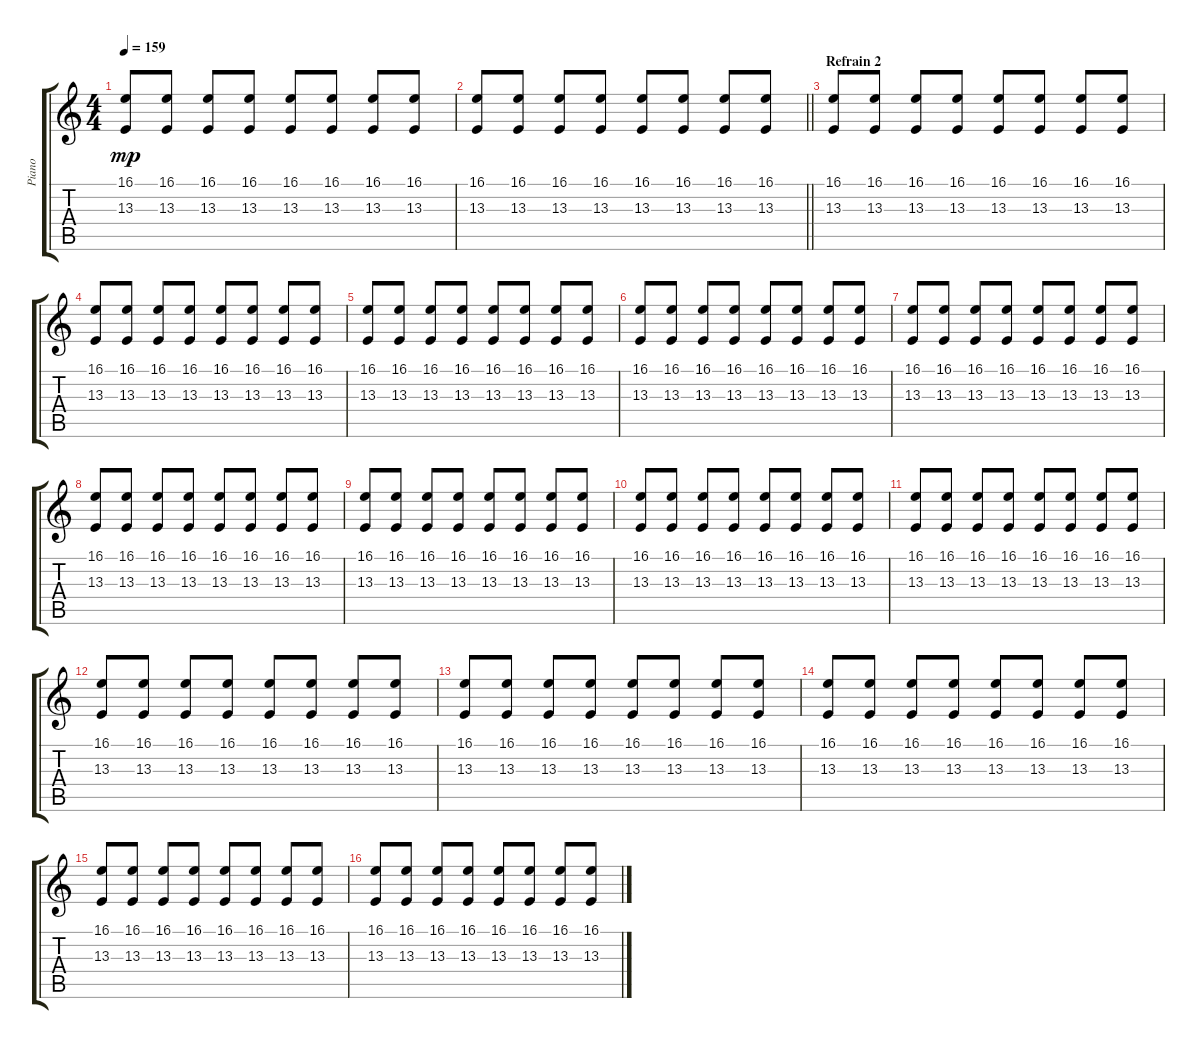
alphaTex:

\track ("Piano" "Piano") {instrument brightacousticpiano}
\staff {score tabs}
\tuning (C4 G3 Eb3 Bb2 F2 C2) {hide}
\ts (4 4)
\tempo 159
\clef g2
\ks c
(16.1 13.3).8{dy mp} (16.1 13.3).8 (16.1 13.3).8 (16.1 13.3).8 (16.1 13.3).8 (16.1 13.3).8 (16.1 13.3).8 (16.1 13.3).8 |
\barLineRight lightlight
(16.1 13.3).8 (16.1 13.3).8 (16.1 13.3).8 (16.1 13.3).8 (16.1 13.3).8 (16.1 13.3).8 (16.1 13.3).8 (16.1 13.3).8 |
\section ("" "Refrain 2")
(16.1 13.3).8 (16.1 13.3).8 (16.1 13.3).8 (16.1 13.3).8 (16.1 13.3).8 (16.1 13.3).8 (16.1 13.3).8 (16.1 13.3).8 |
(16.1 13.3).8 (16.1 13.3).8 (16.1 13.3).8 (16.1 13.3).8 (16.1 13.3).8 (16.1 13.3).8 (16.1 13.3).8 (16.1 13.3).8 |
(16.1 13.3).8 (16.1 13.3).8 (16.1 13.3).8 (16.1 13.3).8 (16.1 13.3).8 (16.1 13.3).8 (16.1 13.3).8 (16.1 13.3).8 |
(16.1 13.3).8 (16.1 13.3).8 (16.1 13.3).8 (16.1 13.3).8 (16.1 13.3).8 (16.1 13.3).8 (16.1 13.3).8 (16.1 13.3).8 |
(16.1 13.3).8 (16.1 13.3).8 (16.1 13.3).8 (16.1 13.3).8 (16.1 13.3).8 (16.1 13.3).8 (16.1 13.3).8 (16.1 13.3).8 |
(16.1 13.3).8 (16.1 13.3).8 (16.1 13.3).8 (16.1 13.3).8 (16.1 13.3).8 (16.1 13.3).8 (16.1 13.3).8 (16.1 13.3).8 |
(16.1 13.3).8 (16.1 13.3).8 (16.1 13.3).8 (16.1 13.3).8 (16.1 13.3).8 (16.1 13.3).8 (16.1 13.3).8 (16.1 13.3).8 |
(16.1 13.3).8 (16.1 13.3).8 (16.1 13.3).8 (16.1 13.3).8 (16.1 13.3).8 (16.1 13.3).8 (16.1 13.3).8 (16.1 13.3).8 |
(16.1 13.3).8 (16.1 13.3).8 (16.1 13.3).8 (16.1 13.3).8 (16.1 13.3).8 (16.1 13.3).8 (16.1 13.3).8 (16.1 13.3).8 |
(16.1 13.3).8 (16.1 13.3).8 (16.1 13.3).8 (16.1 13.3).8 (16.1 13.3).8 (16.1 13.3).8 (16.1 13.3).8 (16.1 13.3).8 |
(16.1 13.3).8 (16.1 13.3).8 (16.1 13.3).8 (16.1 13.3).8 (16.1 13.3).8 (16.1 13.3).8 (16.1 13.3).8 (16.1 13.3).8 |
(16.1 13.3).8 (16.1 13.3).8 (16.1 13.3).8 (16.1 13.3).8 (16.1 13.3).8 (16.1 13.3).8 (16.1 13.3).8 (16.1 13.3).8 |
(16.1 13.3).8 (16.1 13.3).8 (16.1 13.3).8 (16.1 13.3).8 (16.1 13.3).8 (16.1 13.3).8 (16.1 13.3).8 (16.1 13.3).8 |
(16.1 13.3).8 (16.1 13.3).8 (16.1 13.3).8 (16.1 13.3).8 (16.1 13.3).8 (16.1 13.3).8 (16.1 13.3).8 (16.1 13.3).8
